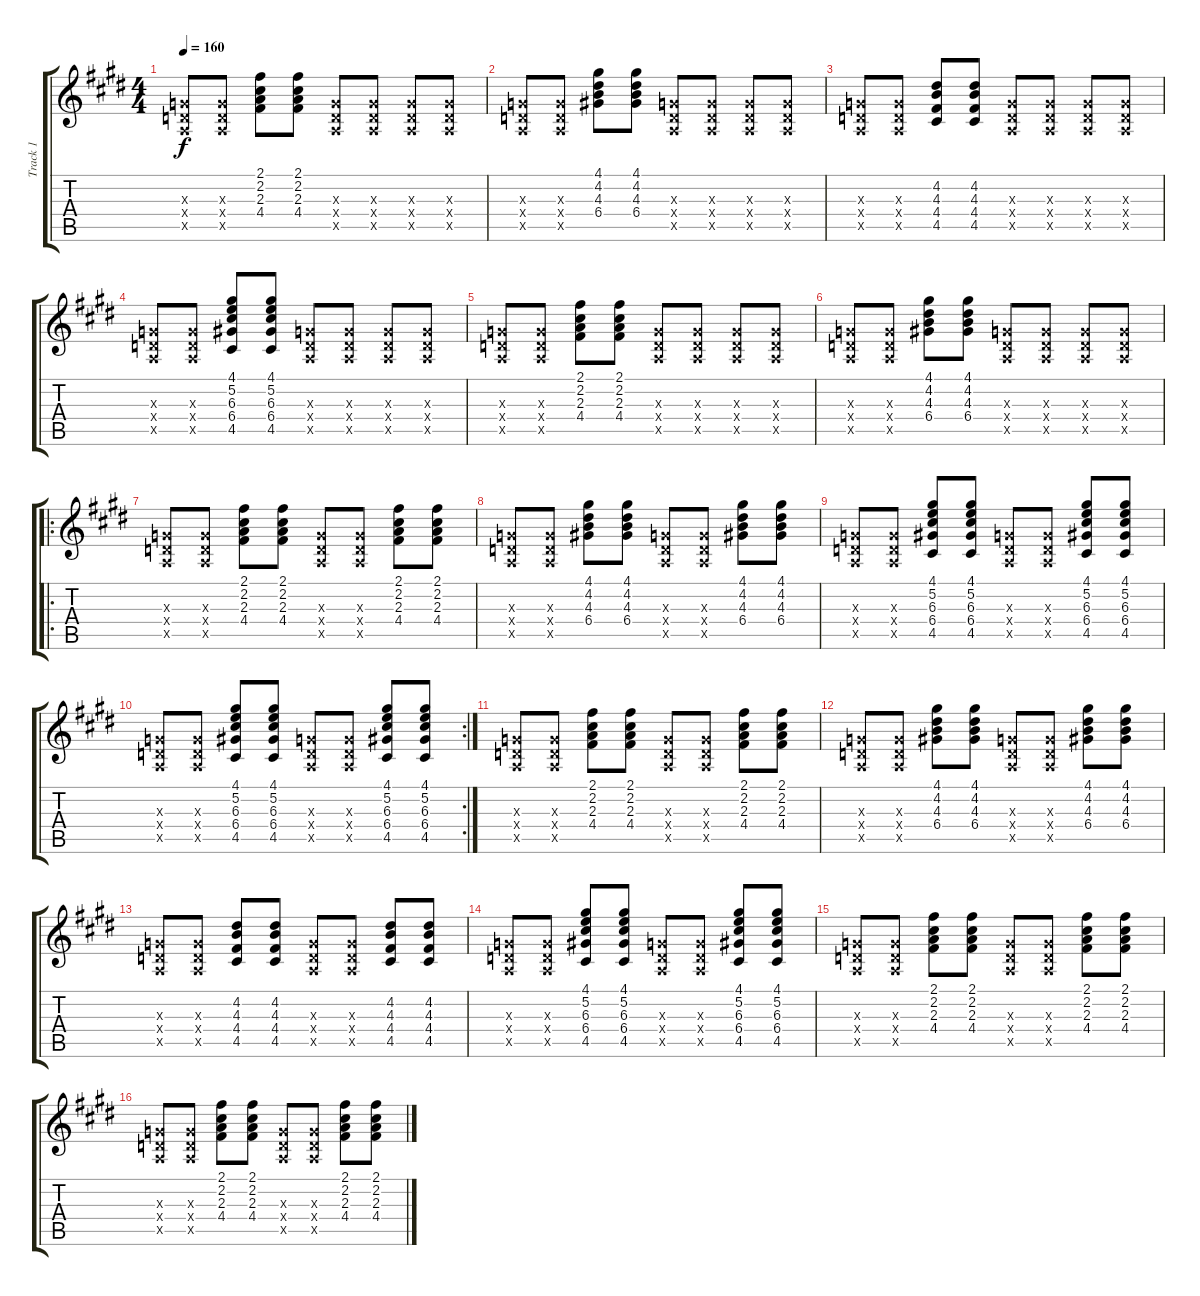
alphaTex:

\track ("Track 1" "Track 1") {instrument acousticguitarsteel}
\staff {score tabs}
\tuning (E4 B3 G3 D3 A2 E2) {hide}
\ts (4 4)
\tempo 160
\clef g2
\ks e
(0.3{x} 0.4{x} 0.5{x}).8{dy f} (0.3{x} 0.4{x} 0.5{x}).8 (2.1 2.2 2.3 4.4).8 (2.1 2.2 2.3 4.4).8 (0.3{x} 0.4{x} 0.5{x}).8 (0.3{x} 0.4{x} 0.5{x}).8 (0.3{x} 0.4{x} 0.5{x}).8 (0.3{x} 0.4{x} 0.5{x}).8 |
(0.3{x} 0.4{x} 0.5{x}).8 (0.3{x} 0.4{x} 0.5{x}).8 (4.1 4.2 4.3 6.4).8 (4.1 4.2 4.3 6.4).8 (0.3{x} 0.4{x} 0.5{x}).8 (0.3{x} 0.4{x} 0.5{x}).8 (0.3{x} 0.4{x} 0.5{x}).8 (0.3{x} 0.4{x} 0.5{x}).8 |
(0.3{x} 0.4{x} 0.5{x}).8 (0.3{x} 0.4{x} 0.5{x}).8 (4.2 4.3 4.4 4.5).8 (4.2 4.3 4.4 4.5).8 (0.3{x} 0.4{x} 0.5{x}).8 (0.3{x} 0.4{x} 0.5{x}).8 (0.3{x} 0.4{x} 0.5{x}).8 (0.3{x} 0.4{x} 0.5{x}).8 |
(0.3{x} 0.4{x} 0.5{x}).8 (0.3{x} 0.4{x} 0.5{x}).8 (4.1 5.2 6.3 6.4 4.5).8 (4.1 5.2 6.3 6.4 4.5).8 (0.3{x} 0.4{x} 0.5{x}).8 (0.3{x} 0.4{x} 0.5{x}).8 (0.3{x} 0.4{x} 0.5{x}).8 (0.3{x} 0.4{x} 0.5{x}).8 |
(0.3{x} 0.4{x} 0.5{x}).8 (0.3{x} 0.4{x} 0.5{x}).8 (2.1 2.2 2.3 4.4).8 (2.1 2.2 2.3 4.4).8 (0.3{x} 0.4{x} 0.5{x}).8 (0.3{x} 0.4{x} 0.5{x}).8 (0.3{x} 0.4{x} 0.5{x}).8 (0.3{x} 0.4{x} 0.5{x}).8 |
(0.3{x} 0.4{x} 0.5{x}).8 (0.3{x} 0.4{x} 0.5{x}).8 (4.1 4.2 4.3 6.4).8 (4.1 4.2 4.3 6.4).8 (0.3{x} 0.4{x} 0.5{x}).8 (0.3{x} 0.4{x} 0.5{x}).8 (0.3{x} 0.4{x} 0.5{x}).8 (0.3{x} 0.4{x} 0.5{x}).8 |
\ro
(0.3{x} 0.4{x} 0.5{x}).8 (0.3{x} 0.4{x} 0.5{x}).8 (2.1 2.2 2.3 4.4).8 (2.1 2.2 2.3 4.4).8 (0.3{x} 0.4{x} 0.5{x}).8 (0.3{x} 0.4{x} 0.5{x}).8 (2.1 2.2 2.3 4.4).8 (2.1 2.2 2.3 4.4).8 |
(0.3{x} 0.4{x} 0.5{x}).8 (0.3{x} 0.4{x} 0.5{x}).8 (4.1 4.2 4.3 6.4).8 (4.1 4.2 4.3 6.4).8 (0.3{x} 0.4{x} 0.5{x}).8 (0.3{x} 0.4{x} 0.5{x}).8 (4.1 4.2 4.3 6.4).8 (4.1 4.2 4.3 6.4).8 |
(0.3{x} 0.4{x} 0.5{x}).8 (0.3{x} 0.4{x} 0.5{x}).8 (4.1 5.2 6.3 6.4 4.5).8 (4.1 5.2 6.3 6.4 4.5).8 (0.3{x} 0.4{x} 0.5{x}).8 (0.3{x} 0.4{x} 0.5{x}).8 (4.1 5.2 6.3 6.4 4.5).8 (4.1 5.2 6.3 6.4 4.5).8 |
\rc 2
(0.3{x} 0.4{x} 0.5{x}).8 (0.3{x} 0.4{x} 0.5{x}).8 (4.1 5.2 6.3 6.4 4.5).8 (4.1 5.2 6.3 6.4 4.5).8 (0.3{x} 0.4{x} 0.5{x}).8 (0.3{x} 0.4{x} 0.5{x}).8 (4.1 5.2 6.3 6.4 4.5).8 (4.1 5.2 6.3 6.4 4.5).8 |
(0.3{x} 0.4{x} 0.5{x}).8 (0.3{x} 0.4{x} 0.5{x}).8 (2.1 2.2 2.3 4.4).8 (2.1 2.2 2.3 4.4).8 (0.3{x} 0.4{x} 0.5{x}).8 (0.3{x} 0.4{x} 0.5{x}).8 (2.1 2.2 2.3 4.4).8 (2.1 2.2 2.3 4.4).8 |
(0.3{x} 0.4{x} 0.5{x}).8 (0.3{x} 0.4{x} 0.5{x}).8 (4.1 4.2 4.3 6.4).8 (4.1 4.2 4.3 6.4).8 (0.3{x} 0.4{x} 0.5{x}).8 (0.3{x} 0.4{x} 0.5{x}).8 (4.1 4.2 4.3 6.4).8 (4.1 4.2 4.3 6.4).8 |
(0.3{x} 0.4{x} 0.5{x}).8 (0.3{x} 0.4{x} 0.5{x}).8 (4.2 4.3 4.4 4.5).8 (4.2 4.3 4.4 4.5).8 (0.3{x} 0.4{x} 0.5{x}).8 (0.3{x} 0.4{x} 0.5{x}).8 (4.2 4.3 4.4 4.5).8 (4.2 4.3 4.4 4.5).8 |
(0.3{x} 0.4{x} 0.5{x}).8 (0.3{x} 0.4{x} 0.5{x}).8 (4.1 5.2 6.3 6.4 4.5).8 (4.1 5.2 6.3 6.4 4.5).8 (0.3{x} 0.4{x} 0.5{x}).8 (0.3{x} 0.4{x} 0.5{x}).8 (4.1 5.2 6.3 6.4 4.5).8 (4.1 5.2 6.3 6.4 4.5).8 |
(0.3{x} 0.4{x} 0.5{x}).8 (0.3{x} 0.4{x} 0.5{x}).8 (2.1 2.2 2.3 4.4).8 (2.1 2.2 2.3 4.4).8 (0.3{x} 0.4{x} 0.5{x}).8 (0.3{x} 0.4{x} 0.5{x}).8 (2.1 2.2 2.3 4.4).8 (2.1 2.2 2.3 4.4).8 |
(0.3{x} 0.4{x} 0.5{x}).8 (0.3{x} 0.4{x} 0.5{x}).8 (2.1 2.2 2.3 4.4).8 (2.1 2.2 2.3 4.4).8 (0.3{x} 0.4{x} 0.5{x}).8 (0.3{x} 0.4{x} 0.5{x}).8 (2.1 2.2 2.3 4.4).8 (2.1 2.2 2.3 4.4).8
